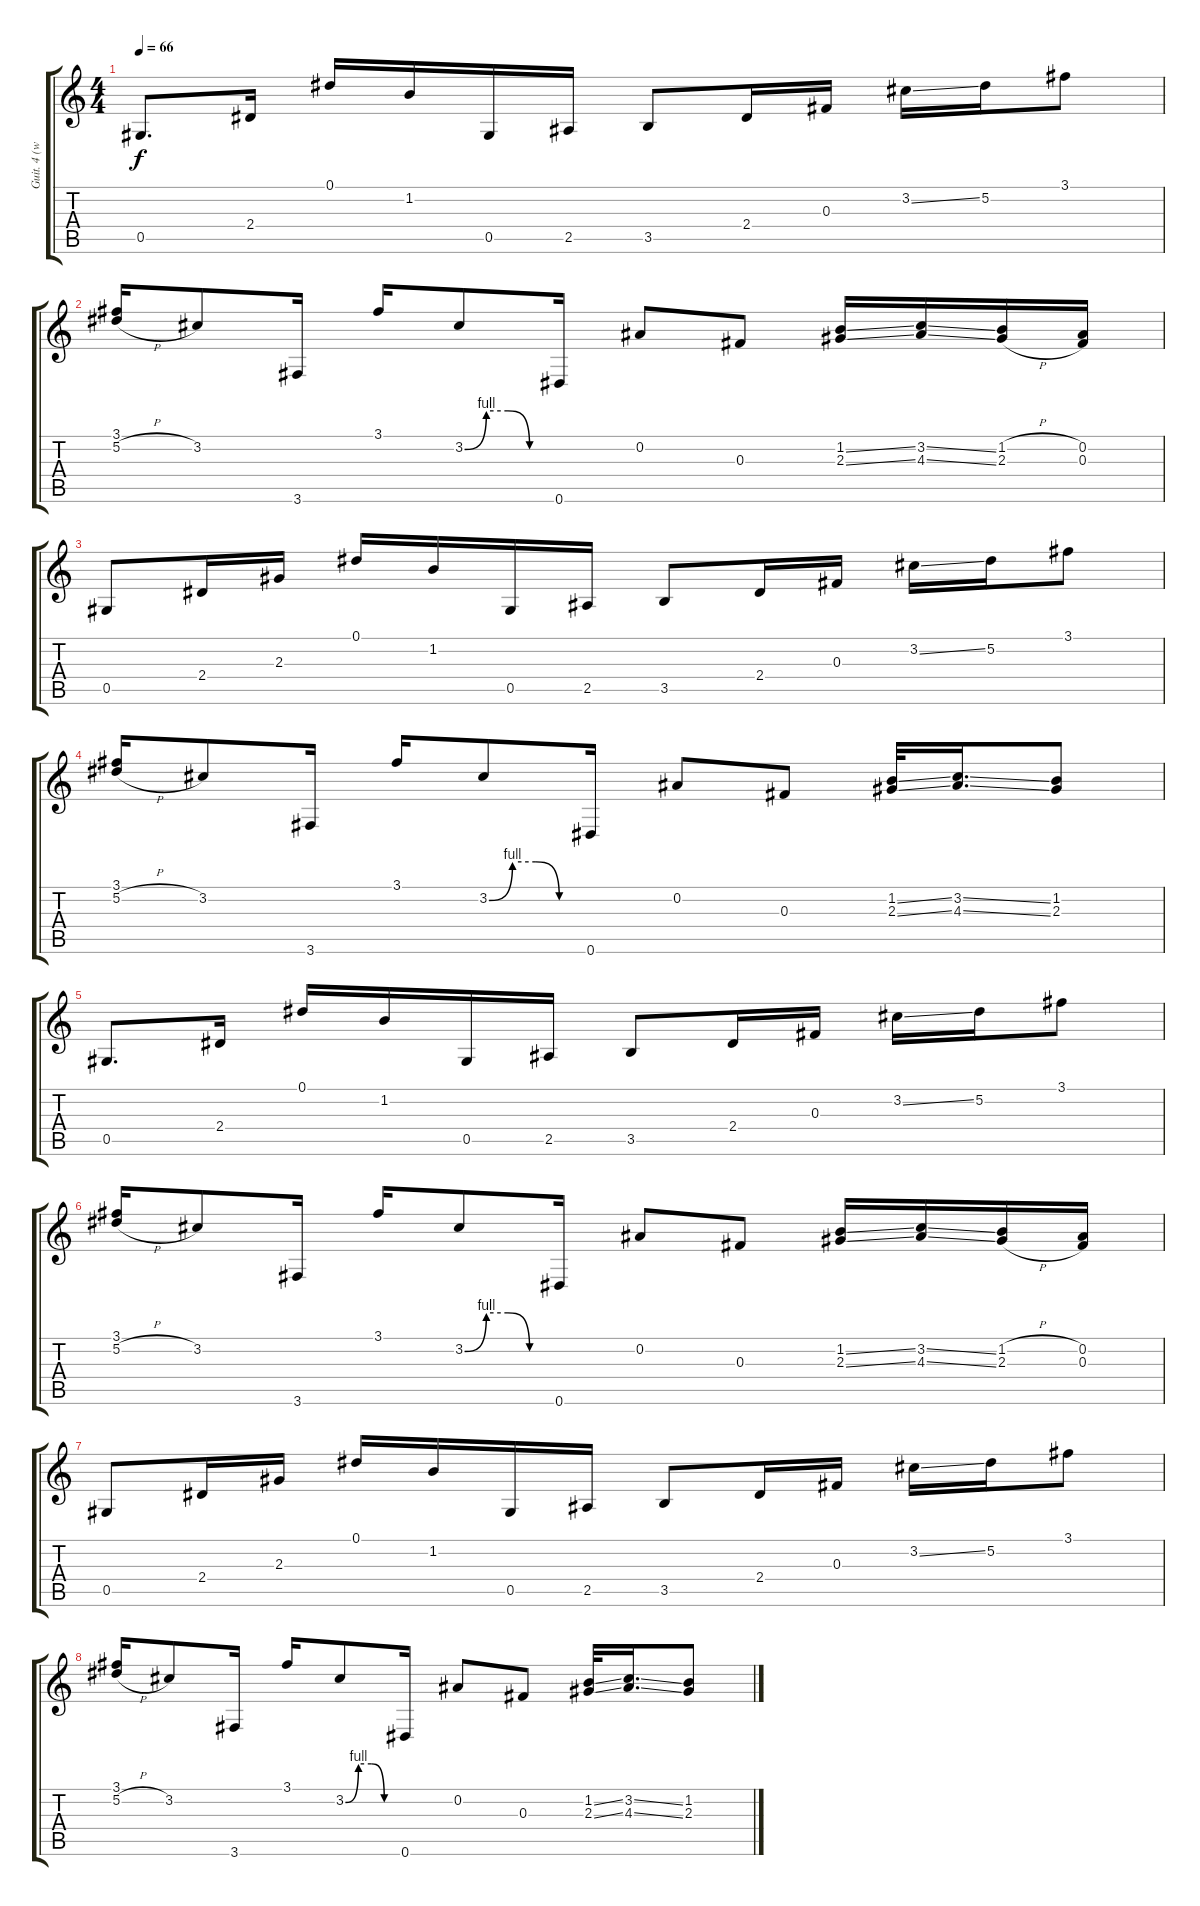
\track ("Guit. 4 (with B bender)" "Guit. 4 (w") {solo instrument electricguitarclean}
\staff {score tabs}
\tuning (Eb4 Bb3 Gb3 Db3 Ab2 Eb2) {hide}
\ts (4 4)
\tempo 66
\clef g2
\ks c
0.5.8{d dy f} 2.4.16 0.1.16 1.2.16 0.5.16 2.5.16 3.5.8 2.4.16 0.3.16 3.2{ss}.16 5.2.16 3.1.8 |
(3.1 5.2{h}).16 3.2.8 3.6.16 3.1.16 3.2{be (custom 0 0 15 4 30 4 45 0 60 0)}.8 0.6.16 0.2.8 0.3.8 (1.2{ss} 2.3{ss}).16 (3.2{ss} 4.3{ss}).16 (1.2{h} 2.3{h}).16 (0.2 0.3).16 |
0.5.8 2.4.16 2.3.16 0.1.16 1.2.16 0.5.16 2.5.16 3.5.8 2.4.16 0.3.16 3.2{ss}.16 5.2.16 3.1.8 |
(3.1 5.2{h}).16 3.2.8 3.6.16 3.1.16 3.2{be (custom 0 0 15 4 30 4 45 0 60 0)}.8 0.6.16 0.2.8 0.3.8 (1.2{ss} 2.3{ss}).32 (3.2{ss} 4.3{ss}).16{d} (1.2 2.3).8 |
0.5.8{d} 2.4.16 0.1.16 1.2.16 0.5.16 2.5.16 3.5.8 2.4.16 0.3.16 3.2{ss}.16 5.2.16 3.1.8 |
(3.1 5.2{h}).16 3.2.8 3.6.16 3.1.16 3.2{be (custom 0 0 15 4 30 4 45 0 60 0)}.8 0.6.16 0.2.8 0.3.8 (1.2{ss} 2.3{ss}).16 (3.2{ss} 4.3{ss}).16 (1.2{h} 2.3{h}).16 (0.2 0.3).16 |
0.5.8 2.4.16 2.3.16 0.1.16 1.2.16 0.5.16 2.5.16 3.5.8 2.4.16 0.3.16 3.2{ss}.16 5.2.16 3.1.8 |
(3.1 5.2{h}).16 3.2.8 3.6.16 3.1.16 3.2{be (custom 0 0 15 4 30 4 45 0 60 0)}.8 0.6.16 0.2.8 0.3.8 (1.2{ss} 2.3{ss}).32 (3.2{ss} 4.3{ss}).16{d} (1.2 2.3).8
